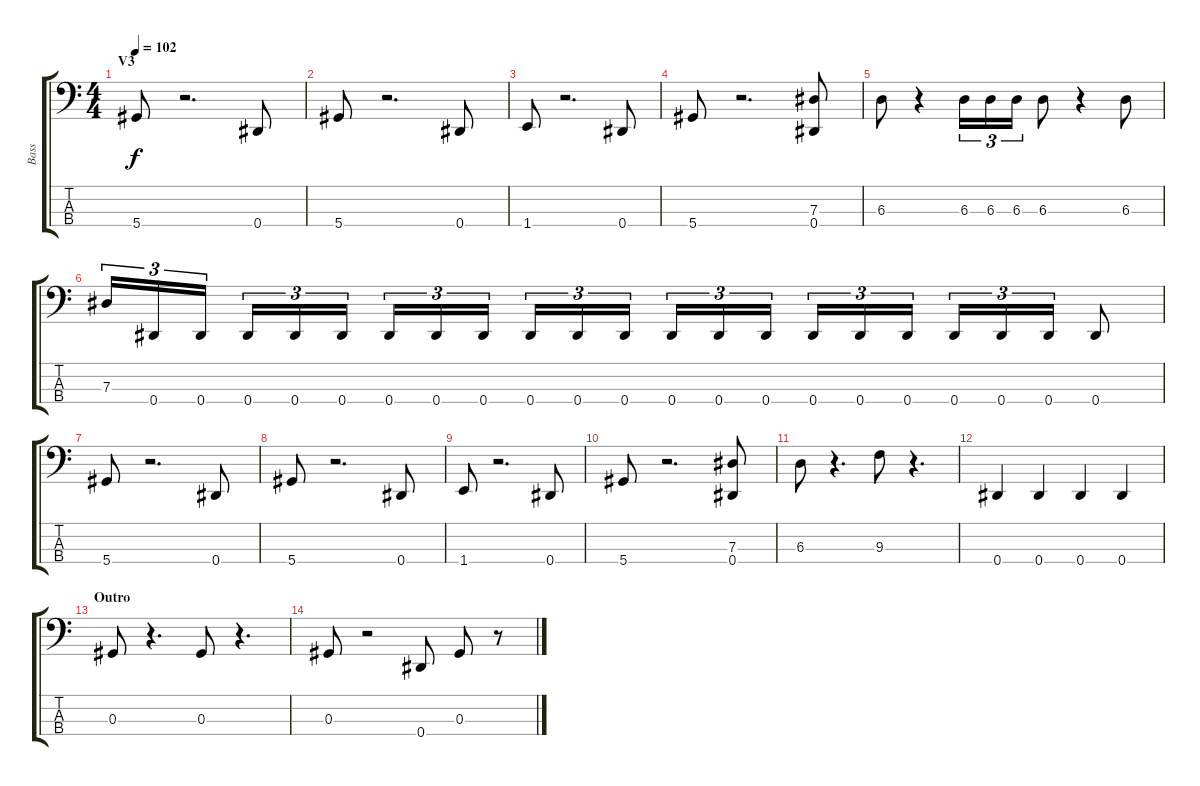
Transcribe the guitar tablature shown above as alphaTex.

\track ("Bass" "Bass") {instrument fretlessbass}
\staff {score tabs}
\tuning (Gb2 Db2 Ab1 Eb1) {hide}
\ts (4 4)
\section ("" "V3")
\tempo 102
\clef f4
\ks c
5.4.8{dy f} r.2{d} 0.4.8 |
5.4.8 r.2{d} 0.4.8 |
1.4.8 r.2{d} 0.4.8 |
5.4.8 r.2{d} (7.3 0.4).8 |
6.3.8 r.4 6.3.16{tu (3 2)} 6.3.16{tu (3 2)} 6.3.16{tu (3 2)} 6.3.8 r.4 6.3.8 |
7.3.16{tu (3 2)} 0.4.16{tu (3 2)} 0.4.16{tu (3 2)} 0.4.16{tu (3 2)} 0.4.16{tu (3 2)} 0.4.16{tu (3 2)} 0.4.16{tu (3 2)} 0.4.16{tu (3 2)} 0.4.16{tu (3 2)} 0.4.16{tu (3 2)} 0.4.16{tu (3 2)} 0.4.16{tu (3 2)} 0.4.16{tu (3 2)} 0.4.16{tu (3 2)} 0.4.16{tu (3 2)} 0.4.16{tu (3 2)} 0.4.16{tu (3 2)} 0.4.16{tu (3 2)} 0.4.16{tu (3 2)} 0.4.16{tu (3 2)} 0.4.16{tu (3 2)} 0.4.8 |
5.4.8 r.2{d} 0.4.8 |
5.4.8 r.2{d} 0.4.8 |
1.4.8 r.2{d} 0.4.8 |
5.4.8 r.2{d} (7.3 0.4).8 |
6.3.8 r.4{d} 9.3.8 r.4{d} |
0.4.4 0.4.4 0.4.4 0.4.4 |
\section ("" "Outro")
0.3.8 r.4{d} 0.3.8 r.4{d} |
0.3.8 r.2 0.4.8 0.3.8 r.8
